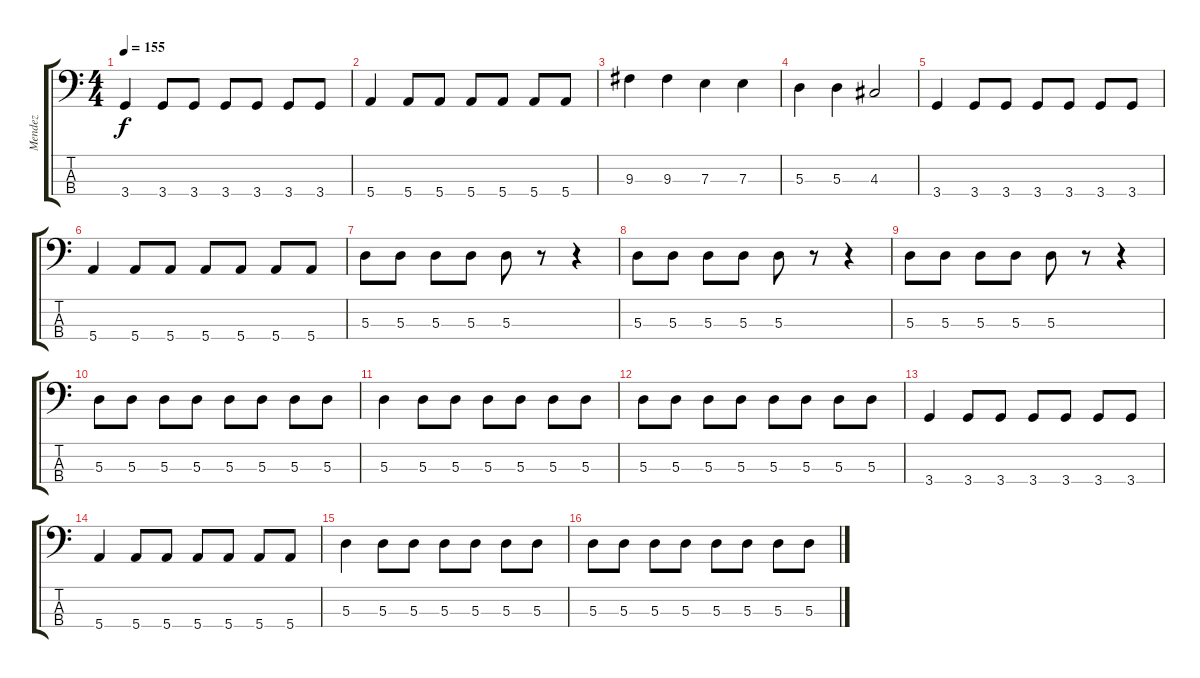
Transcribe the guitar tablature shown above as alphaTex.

\track ("Mendez" "Mendez") {instrument electricbasspick}
\staff {score tabs}
\tuning (G2 D2 A1 E1) {hide}
\ts (4 4)
\tempo 155
\clef f4
\ks c
3.4.4{dy f} 3.4.8 3.4.8 3.4.8 3.4.8 3.4.8 3.4.8 |
5.4.4 5.4.8 5.4.8 5.4.8 5.4.8 5.4.8 5.4.8 |
9.3.4 9.3.4 7.3.4 7.3.4 |
5.3.4 5.3.4 4.3.2 |
3.4.4 3.4.8 3.4.8 3.4.8 3.4.8 3.4.8 3.4.8 |
5.4.4 5.4.8 5.4.8 5.4.8 5.4.8 5.4.8 5.4.8 |
5.3.8 5.3.8 5.3.8 5.3.8 5.3.8 r.8 r.4 |
5.3.8 5.3.8 5.3.8 5.3.8 5.3.8 r.8 r.4 |
5.3.8 5.3.8 5.3.8 5.3.8 5.3.8 r.8 r.4 |
5.3.8 5.3.8 5.3.8 5.3.8 5.3.8 5.3.8 5.3.8 5.3.8 |
5.3.4 5.3.8 5.3.8 5.3.8 5.3.8 5.3.8 5.3.8 |
5.3.8 5.3.8 5.3.8 5.3.8 5.3.8 5.3.8 5.3.8 5.3.8 |
3.4.4 3.4.8 3.4.8 3.4.8 3.4.8 3.4.8 3.4.8 |
5.4.4 5.4.8 5.4.8 5.4.8 5.4.8 5.4.8 5.4.8 |
5.3.4 5.3.8 5.3.8 5.3.8 5.3.8 5.3.8 5.3.8 |
5.3.8 5.3.8 5.3.8 5.3.8 5.3.8 5.3.8 5.3.8 5.3.8
